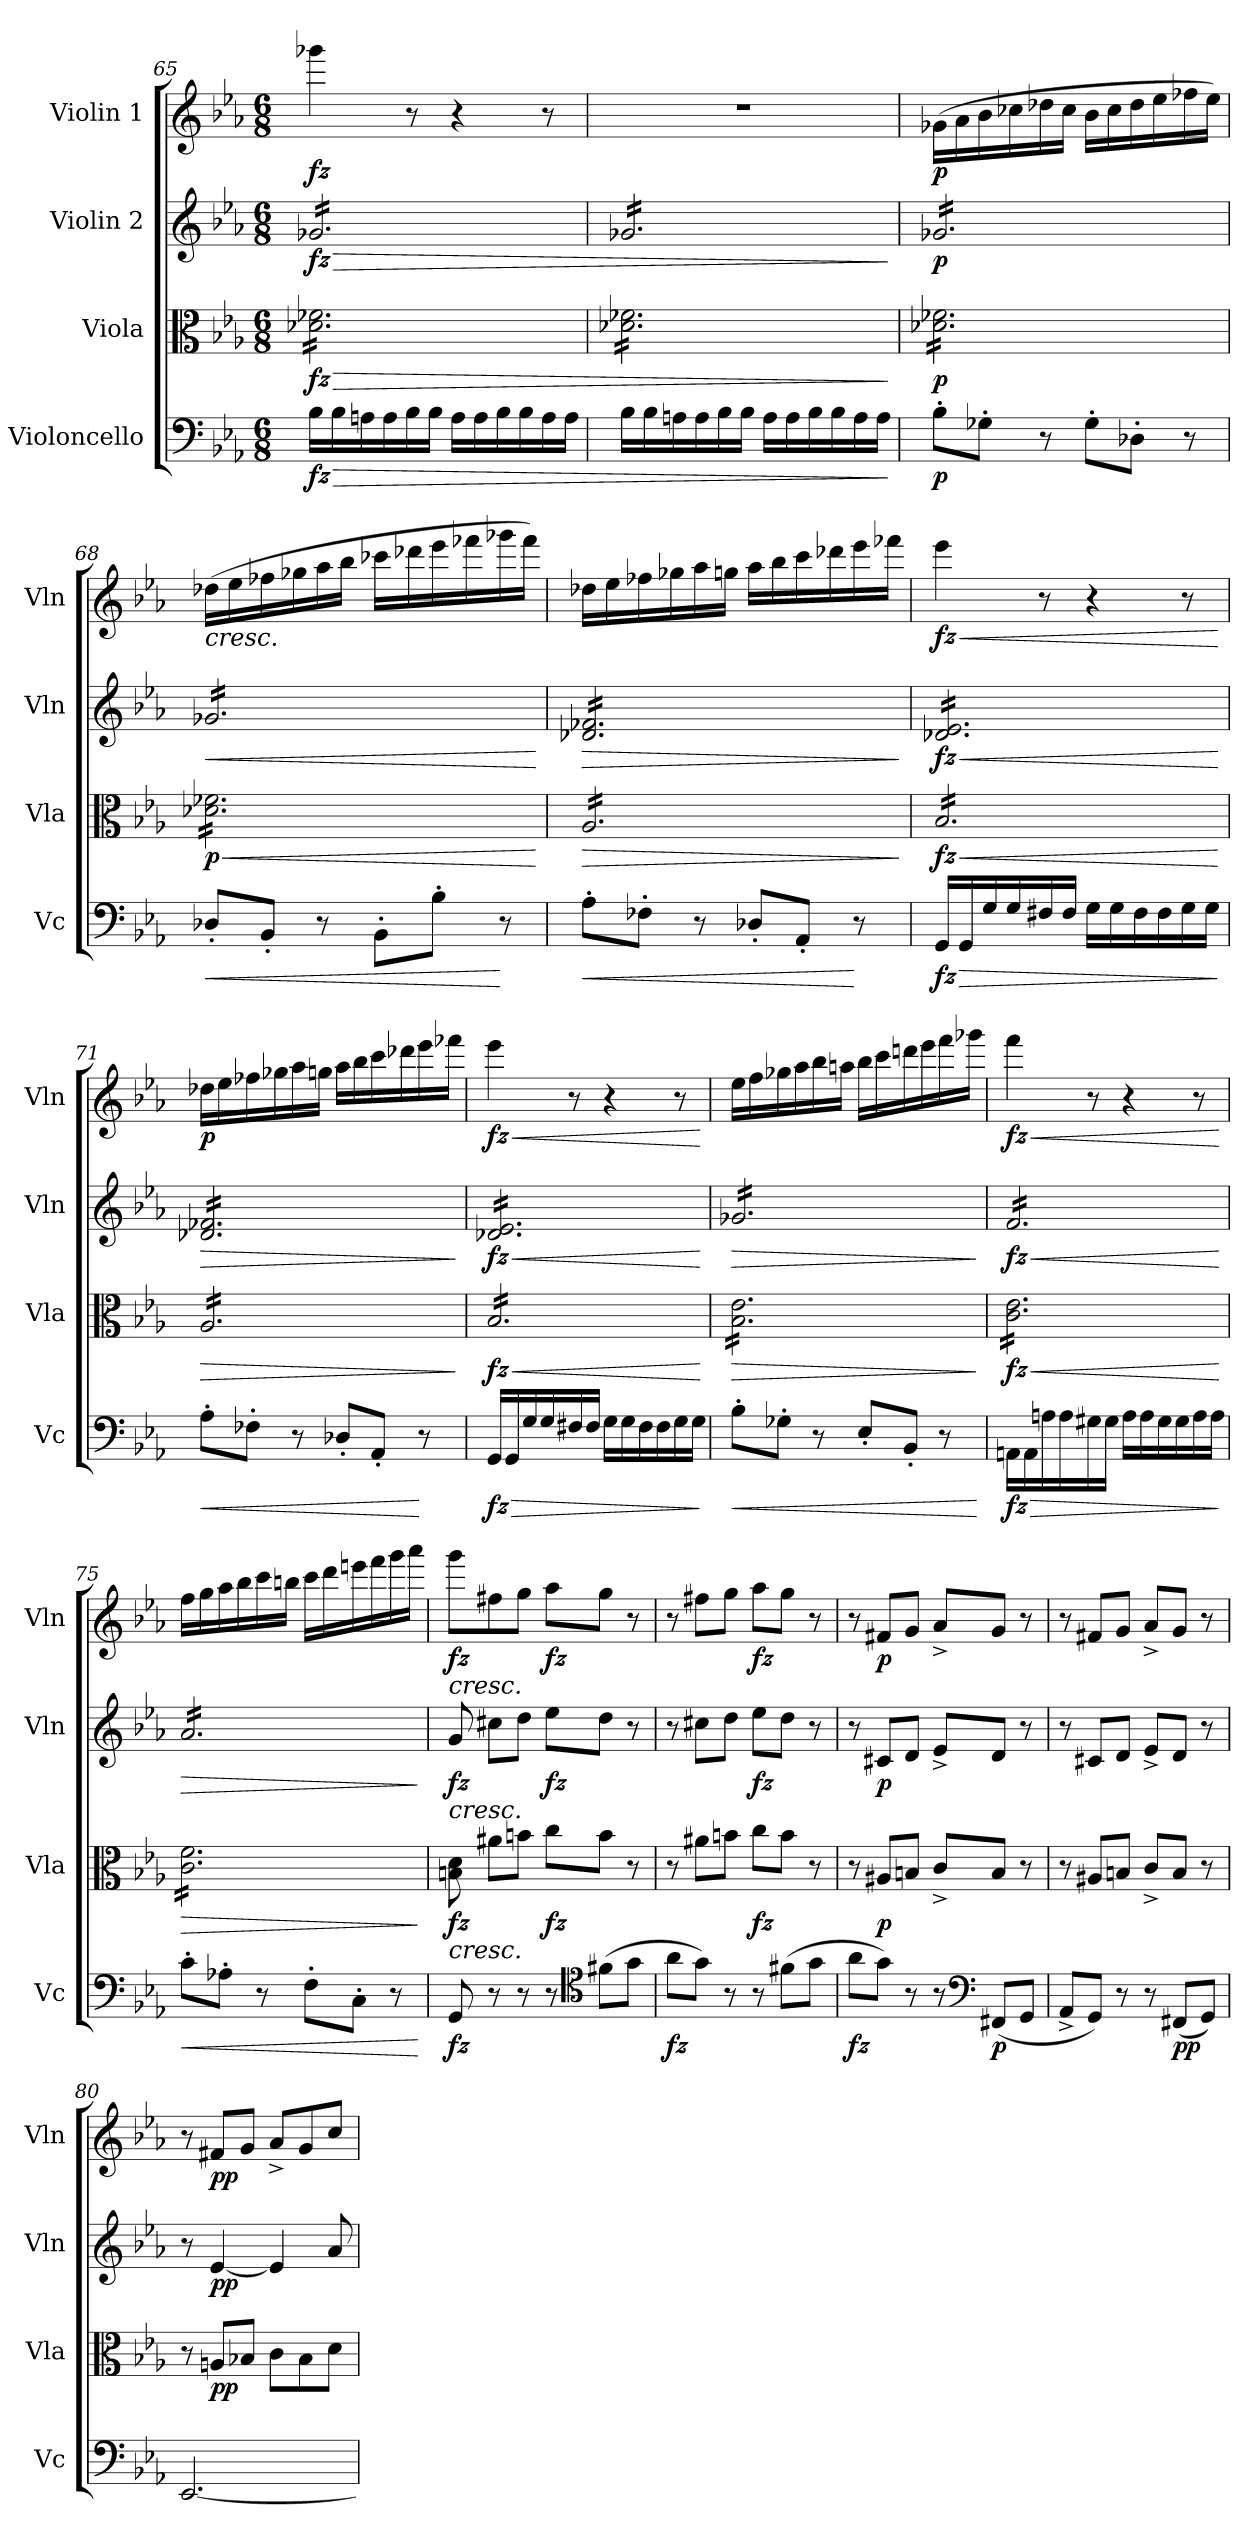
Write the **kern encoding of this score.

**kern	**dynam	**kern	**dynam	**kern	**dynam	**kern	**dynam
*part4	*part4	*part3	*part3	*part2	*part2	*part1	*part1
*staff4	*staff4	*staff3	*staff3	*staff2	*staff2	*staff1	*staff1
*I"Violoncello	*	*I"Viola	*	*I"Violin 2	*	*I"Violin 1	*
*I'Vc	*	*I'Vla	*	*I'Vln	*	*I'Vln	*
*clefF4	*	*clefC3	*	*clefG2	*	*clefG2	*
*k[b-e-a-]	*	*k[b-e-a-]	*	*k[b-e-a-]	*	*k[b-e-a-]	*
*M6/8	*	*M6/8	*	*M6/8	*	*M6/8	*
=65	=65	=65	=65	=65	=65	=65	=65
!	!LO:HP:b	!	!LO:HP:b	!	!LO:HP:b	!	!
!	!LO:DY:n=1:b	!	!LO:DY:n=1:b	!	!LO:DY:n=1:b	!	!LO:DY:b
*	*	*tremolo	*	*	*	*	*
*	*	*	*	*tremolo	*	*	*
16B-\LL	> fz	16d-X\ 16f-X\LL	> fz	16g-X/LL	> fz	4ggg-X\	fz
16B-\	.	16d-X\ 16f-X\	.	16g-X/	.	.	.
16An\	.	16d-X\ 16f-X\	.	16g-X/	.	.	.
16A\	.	16d-X\ 16f-X\	.	16g-X/	.	.	.
16B-\	.	16d-X\ 16f-X\	.	16g-X/	.	8r	.
16B-\JJ	.	16d-X\ 16f-X\	.	16g-X/	.	.	.
16A\LL	.	16d-X\ 16f-X\	.	16g-X/	.	4r	.
16A\	.	16d-X\ 16f-X\	.	16g-X/	.	.	.
16B-\	.	16d-X\ 16f-X\	.	16g-X/	.	.	.
16B-\	.	16d-X\ 16f-X\	.	16g-X/	.	.	.
16A\	.	16d-X\ 16f-X\	.	16g-X/	.	8r	.
16A\JJ	.	16d-X\ 16f-X\JJ	.	16g-X/JJ	.	.	.
=66	=66	=66	=66	=66	=66	=66	=66
16B-\LL	.	16d-X\ 16f-X\LL	.	16g-X/LL	.	2.r	.
16B-\	.	16d-X\ 16f-X\	.	16g-X/	.	.	.
16An\	.	16d-X\ 16f-X\	.	16g-X/	.	.	.
16A\	.	16d-X\ 16f-X\	.	16g-X/	.	.	.
16B-\	.	16d-X\ 16f-X\	.	16g-X/	.	.	.
16B-\JJ	.	16d-X\ 16f-X\	.	16g-X/	.	.	.
16A\LL	.	16d-X\ 16f-X\	.	16g-X/	.	.	.
16A\	.	16d-X\ 16f-X\	.	16g-X/	.	.	.
16B-\	.	16d-X\ 16f-X\	.	16g-X/	.	.	.
16B-\	.	16d-X\ 16f-X\	.	16g-X/	.	.	.
16A\	.	16d-X\ 16f-X\	.	16g-X/	.	.	.
16A\JJ	.	16d-X\ 16f-X\JJ	.	16g-X/JJ	.	.	.
.	]	.	]	.	]	.	.
!!LO:LB:g=z
=67	=67	=67	=67	=67	=67	=67	=67
!	!LO:DY:b	!	!LO:DY:b	!	!LO:DY:b	!	!LO:DY:b
8B-'\L	p	16d-X\ 16f-X\LL	p	16g-X/LL	p	(16g-X\LL	p
.	.	16d-X\ 16f-X\	.	16g-X/	.	16a-\	.
8G-X'\J	.	16d-X\ 16f-X\	.	16g-X/	.	16b-\	.
.	.	16d-X\ 16f-X\	.	16g-X/	.	16cc-X\	.
8r	.	16d-X\ 16f-X\	.	16g-X/	.	16dd-X\	.
.	.	16d-X\ 16f-X\	.	16g-X/	.	16cc-\JJ	.
8G-'\L	.	16d-X\ 16f-X\	.	16g-X/	.	16b-\LL	.
.	.	16d-X\ 16f-X\	.	16g-X/	.	16cc-\	.
8D-X'\J	.	16d-X\ 16f-X\	.	16g-X/	.	16dd-\	.
.	.	16d-X\ 16f-X\	.	16g-X/	.	16ee-\	.
8r	.	16d-X\ 16f-X\	.	16g-X/	.	16ff-X\	.
.	.	16d-X\ 16f-X\JJ	.	16g-X/JJ	.	16ee-\JJ)	.
!!LO:PB:g=z
=68	=68	=68	=68	=68	=68	=68	=68
!	!	!	!	!	!	!LO:TX:b:i:t=cresc.	!
!	!LO:HP:b	!	!LO:HP:b	!	!LO:HP:b	!	!
!	!	!	!LO:DY:n=1:b	!	!	!	!
8D-X'/L	<	16d-X\ 16f-X\LL	< p	16g-X/LL	<	(16dd-X\LL	.
.	.	16d-X\ 16f-X\	.	16g-X/	.	16ee-\	.
8BB-'/J	.	16d-X\ 16f-X\	.	16g-X/	.	16ff-X\	.
.	.	16d-X\ 16f-X\	.	16g-X/	.	16gg-X\	.
8r	.	16d-X\ 16f-X\	.	16g-X/	.	16aa-\	.
.	.	16d-X\ 16f-X\	.	16g-X/	.	16bb-\JJ	.
8BB-'\L	.	16d-X\ 16f-X\	.	16g-X/	.	16ccc-X\LL	.
.	.	16d-X\ 16f-X\	.	16g-X/	.	16ddd-X\	.
8B-'\J	.	16d-X\ 16f-X\	.	16g-X/	.	16eee-\	.
.	.	16d-X\ 16f-X\	.	16g-X/	.	16fff-X\	.
8r	[	16d-X\ 16f-X\	.	16g-X/	.	16ggg-X\	.
.	.	16d-X\ 16f-X\JJ	.	16g-X/JJ	.	16fff-\JJ)	.
.	.	.	[	.	[	.	.
=69	=69	=69	=69	=69	=69	=69	=69
!	!LO:HP:b	!	!LO:HP:b	!	!LO:HP:b	!	!
8A-'\L	<	16A-/LL	>	16d-X/ 16f-X/LL	>	16dd-X\LL	.
.	.	16A-/	.	16d-X/ 16f-X/	.	16ee-\	.
8F-X'\J	.	16A-/	.	16d-X/ 16f-X/	.	16ff-X\	.
.	.	16A-/	.	16d-X/ 16f-X/	.	16gg-X\	.
8r	.	16A-/	.	16d-X/ 16f-X/	.	16aa-\	.
.	.	16A-/	.	16d-X/ 16f-X/	.	16ggn\JJ	.
8D-X'/L	.	16A-/	.	16d-X/ 16f-X/	.	16aa-\LL	.
.	.	16A-/	.	16d-X/ 16f-X/	.	16bb-\	.
8AA-'/J	.	16A-/	.	16d-X/ 16f-X/	.	16ccc\	.
.	.	16A-/	.	16d-X/ 16f-X/	.	16ddd-X\	.
8r	[	16A-/	.	16d-X/ 16f-X/	.	16eee-\	.
.	.	16A-/JJ	.	16d-X/ 16f-X/JJ	.	16fff-X\JJ	.
.	.	.	]	.	]	.	.
=70	=70	=70	=70	=70	=70	=70	=70
!	!LO:HP:b	!	!LO:HP:b	!	!LO:HP:b	!	!LO:HP:b
!	!LO:DY:n=1:b	!	!LO:DY:n=1:b	!	!LO:DY:n=1:b	!	!LO:DY:n=1:b
16GG/LL	> fz	16B-/LL	< fz	16d-X/ 16e-/LL	< fz	4eee-\	< fz
16GG/	.	16B-/	.	16d-X/ 16e-/	.	.	.
16G/	.	16B-/	.	16d-X/ 16e-/	.	.	.
16G/	.	16B-/	.	16d-X/ 16e-/	.	.	.
16F#X/	.	16B-/	.	16d-X/ 16e-/	.	8r	.
16F#/JJ	.	16B-/	.	16d-X/ 16e-/	.	.	.
16G\LL	.	16B-/	.	16d-X/ 16e-/	.	4r	.
16G\	.	16B-/	.	16d-X/ 16e-/	.	.	.
16F#\	.	16B-/	.	16d-X/ 16e-/	.	.	.
16F#\	.	16B-/	.	16d-X/ 16e-/	.	.	.
16G\	.	16B-/	.	16d-X/ 16e-/	.	8r	.
16G\JJ	.	16B-/JJ	.	16d-X/ 16e-/JJ	.	.	.
.	]	.	[	.	[	.	[
=71	=71	=71	=71	=71	=71	=71	=71
!	!LO:HP:b	!	!LO:HP:b	!	!LO:HP:b	!	!LO:DY:b
8A-'\L	<	16A-/LL	>	16d-X/ 16f-X/LL	>	16dd-X\LL	p
.	.	16A-/	.	16d-X/ 16f-X/	.	16ee-\	.
8F-X'\J	.	16A-/	.	16d-X/ 16f-X/	.	16ff-X\	.
.	.	16A-/	.	16d-X/ 16f-X/	.	16gg-X\	.
8r	.	16A-/	.	16d-X/ 16f-X/	.	16aa-\	.
.	.	16A-/	.	16d-X/ 16f-X/	.	16ggn\JJ	.
8D-X'/L	.	16A-/	.	16d-X/ 16f-X/	.	16aa-\LL	.
.	.	16A-/	.	16d-X/ 16f-X/	.	16bb-\	.
8AA-'/J	.	16A-/	.	16d-X/ 16f-X/	.	16ccc\	.
.	.	16A-/	.	16d-X/ 16f-X/	.	16ddd-X\	.
8r	[	16A-/	.	16d-X/ 16f-X/	.	16eee-\	.
.	.	16A-/JJ	.	16d-X/ 16f-X/JJ	.	16fff-X\JJ	.
.	.	.	]	.	]	.	.
!!LO:LB:g=z
=72	=72	=72	=72	=72	=72	=72	=72
!	!LO:HP:b	!	!LO:HP:b	!	!LO:HP:b	!	!LO:HP:b
!	!LO:DY:n=1:b	!	!LO:DY:n=1:b	!	!LO:DY:n=1:b	!	!LO:DY:n=1:b
16GG/LL	> fz	16B-/LL	< fz	16d-X/ 16e-/LL	< fz	4eee-\	< fz
16GG/	.	16B-/	.	16d-X/ 16e-/	.	.	.
16G/	.	16B-/	.	16d-X/ 16e-/	.	.	.
16G/	.	16B-/	.	16d-X/ 16e-/	.	.	.
16F#X/	.	16B-/	.	16d-X/ 16e-/	.	8r	.
16F#/JJ	.	16B-/	.	16d-X/ 16e-/	.	.	.
16G\LL	.	16B-/	.	16d-X/ 16e-/	.	4r	.
16G\	.	16B-/	.	16d-X/ 16e-/	.	.	.
16F#\	.	16B-/	.	16d-X/ 16e-/	.	.	.
16F#\	.	16B-/	.	16d-X/ 16e-/	.	.	.
16G\	.	16B-/	.	16d-X/ 16e-/	.	8r	.
16G\JJ	.	16B-/JJ	.	16d-X/ 16e-/JJ	.	.	.
.	]	.	[	.	[	.	[
=73	=73	=73	=73	=73	=73	=73	=73
!	!LO:HP:b	!	!LO:HP:b	!	!LO:HP:b	!	!
8B-'\L	<	16B-\ 16e-\LL	>	16g-X/LL	>	16ee-\LL	.
.	.	16B-\ 16e-\	.	16g-X/	.	16ff\	.
8G-X'\J	.	16B-\ 16e-\	.	16g-X/	.	16gg-X\	.
.	.	16B-\ 16e-\	.	16g-X/	.	16aa-\	.
8r	.	16B-\ 16e-\	.	16g-X/	.	16bb-\	.
.	.	16B-\ 16e-\	.	16g-X/	.	16aan\JJ	.
8E-'/L	.	16B-\ 16e-\	.	16g-X/	.	16bb-\LL	.
.	.	16B-\ 16e-\	.	16g-X/	.	16ccc\	.
8BB-'/J	.	16B-\ 16e-\	.	16g-X/	.	16dddn\	.
.	.	16B-\ 16e-\	.	16g-X/	.	16eee-\	.
8r	.	16B-\ 16e-\	.	16g-X/	.	16fff\	.
.	.	16B-\ 16e-\JJ	.	16g-X/JJ	.	16ggg-X\JJ	.
.	[	.	]	.	]	.	.
=74	=74	=74	=74	=74	=74	=74	=74
!	!LO:HP:b	!	!LO:HP:b	!	!LO:HP:b	!	!LO:HP:b
!	!LO:DY:n=1:b	!	!LO:DY:n=1:b	!	!LO:DY:n=1:b	!	!LO:DY:n=1:b
16AAn\LL	> fz	16c\ 16e-\LL	< fz	16f/LL	< fz	4fff\	< fz
16AA\	.	16c\ 16e-\	.	16f/	.	.	.
16An\	.	16c\ 16e-\	.	16f/	.	.	.
16A\	.	16c\ 16e-\	.	16f/	.	.	.
16G#X\	.	16c\ 16e-\	.	16f/	.	8r	.
16G#\JJ	.	16c\ 16e-\	.	16f/	.	.	.
16A\LL	.	16c\ 16e-\	.	16f/	.	4r	.
16A\	.	16c\ 16e-\	.	16f/	.	.	.
16G#\	.	16c\ 16e-\	.	16f/	.	.	.
16G#\	.	16c\ 16e-\	.	16f/	.	.	.
16A\	.	16c\ 16e-\	.	16f/	.	8r	.
16A\JJ	.	16c\ 16e-\JJ	.	16f/JJ	.	.	.
.	]	.	[	.	[	.	[
=75	=75	=75	=75	=75	=75	=75	=75
!	!LO:HP:b	!	!LO:HP:b	!	!LO:HP:b	!	!
8c'\L	<	16c\ 16f\LL	>	16a-/LL	>	16ff\LL	.
.	.	16c\ 16f\	.	16a-/	.	16gg\	.
8A-X'\J	.	16c\ 16f\	.	16a-/	.	16aa-\	.
.	.	16c\ 16f\	.	16a-/	.	16bb-\	.
8r	.	16c\ 16f\	.	16a-/	.	16ccc\	.
.	.	16c\ 16f\	.	16a-/	.	16bbn\JJ	.
8F'\L	.	16c\ 16f\	.	16a-/	.	16ccc\LL	.
.	.	16c\ 16f\	.	16a-/	.	16ddd\	.
8C'\J	.	16c\ 16f\	.	16a-/	.	16eeen\	.
.	.	16c\ 16f\	.	16a-/	.	16fff\	.
8r	.	16c\ 16f\	.	16a-/	.	16ggg\	.
.	.	16c\ 16f\JJ	.	16a-/JJ	.	16aaa-\JJ	.
*	*	*	*	*Xtremolo	*	*	*
*	*	*Xtremolo	*	*	*	*	*
.	[	.	]	.	]	.	.
!!LO:LB:g=z
=76	=76	=76	=76	=76	=76	=76	=76
!	!LO:DY:b	!	!LO:HP:b	!	!LO:HP:b	!	!LO:HP:b
!	!	!	!LO:DY:n=1:b	!	!LO:DY:n=1:b	!	!LO:DY:n=1:b
8GG/	fz	8Bn\ 8d\	< fz	8g/	< fz	8ggg\L	< fz
8r	.	8a#X\L	.	8cc#X\L	.	8ff#X\	.
8r	.	8bn\J	.	8dd\J	.	8gg\J	.
!	!	!	!LO:DY:n=2:b	!	!LO:DY:n=2:b	!	!LO:DY:n=2:b
8r	.	8cc\L	fz	8ee-\L	fz	8aa-\L	fz
*clefC4	*	*	*	*	*	*	*
(8f#X\L	.	8b\J	.	8dd\J	.	8gg\J	.
8g\J	.	8r	.	8r	.	8r	.
.	.	.	[	.	[	.	[
=77	=77	=77	=77	=77	=77	=77	=77
!	!LO:DY:b	!	!	!	!	!	!
8a-\L	fz	8r	.	8r	.	8r	.
8g\J)	.	8a#X\L	.	8cc#X\L	.	8ff#X\L	.
8r	.	8bn\J	.	8dd\J	.	8gg\J	.
!	!	!	!LO:DY:b	!	!LO:DY:b	!	!LO:DY:b
8r	.	8cc\L	fz	8ee-\L	fz	8aa-\L	fz
(8f#X\L	.	8b\J	.	8dd\J	.	8gg\J	.
8g\J	.	8r	.	8r	.	8r	.
!!LO:LB:g=z
=78	=78	=78	=78	=78	=78	=78	=78
!	!LO:DY:b	!	!	!	!	!	!
8a-\L	fz	8r	.	8r	.	8r	.
!	!	!	!LO:DY:b	!	!LO:DY:b	!	!LO:DY:b
8g\J)	.	8A#X/L	p	8c#X/L	p	8f#X/L	p
8r	.	8Bn/J	.	8d/J	.	8g/J	.
8r	.	8c^/L	.	8e-^/L	.	8a-^/L	.
*clefF4	*	*	*	*	*	*	*
!	!LO:DY:b	!	!	!	!	!	!
(8FF#X/L	p	8B/J	.	8d/J	.	8g/J	.
8GG/J	.	8r	.	8r	.	8r	.
=79	=79	=79	=79	=79	=79	=79	=79
8AA-^/L	.	8r	.	8r	.	8r	.
8GG/J)	.	8A#X/L	.	8c#X/L	.	8f#X/L	.
8r	.	8Bn/J	.	8d/J	.	8g/J	.
8r	.	8c^/L	.	8e-^/L	.	8a-^/L	.
!	!LO:DY:b	!	!	!	!	!	!
(8FF#X/L	pp	8B/J	.	8d/J	.	8g/J	.
8GG/J)	.	8r	.	8r	.	8r	.
=80	=80	=80	=80	=80	=80	=80	=80
[2.EE-/	.	8r	.	8r	.	8r	.
!	!	!	!LO:DY:b	!	!LO:DY:b	!	!LO:DY:b
.	.	8An/L	pp	[4e-/	pp	8f#X/L	pp
.	.	8B-X/J	.	.	.	8g/J	.
.	.	8c\L	.	4e-/]	.	8a-^/L	.
.	.	8B-\	.	.	.	8g/	.
.	.	8d\J	.	8a-/	.	8cc/J	.
=	=	=	=	=	=	=	=
*-	*-	*-	*-	*-	*-	*-	*-
